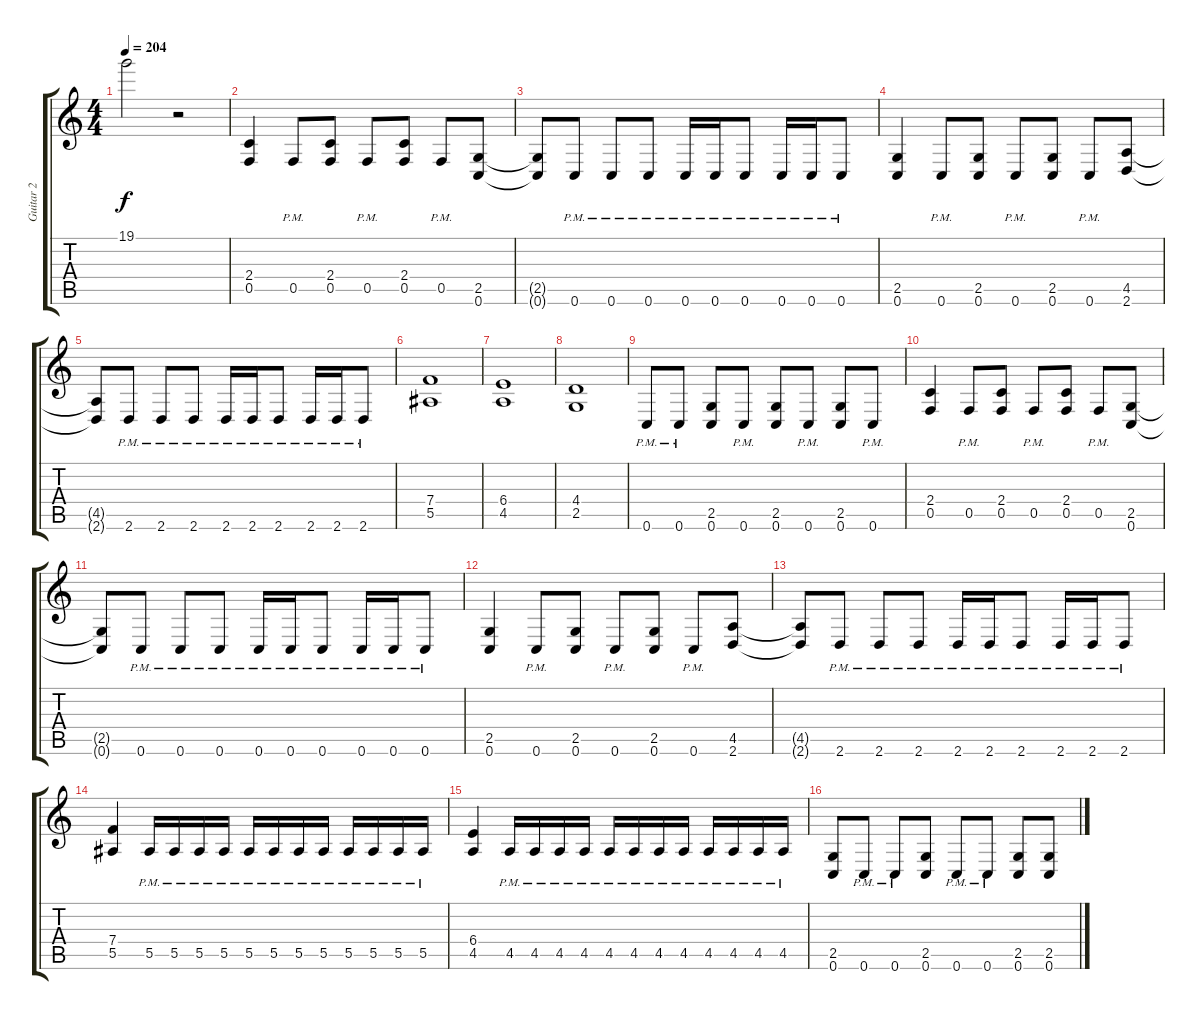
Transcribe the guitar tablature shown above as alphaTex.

\track ("Guitar 2" "Guitar 2") {instrument distortionguitar}
\staff {score tabs}
\tuning (C4 G3 Eb3 Bb2 F2 C2) {hide}
\ts (4 4)
\tempo 204
\clef g2
\ks c
19.1{t}.2{dy f} r.2 |
(2.4 0.5).4 0.5{pm}.8 (2.4 0.5).8 0.5{pm}.8 (2.4 0.5).8 0.5{pm}.8 (2.5 0.6).8 |
(2.5{t} 0.6{t}).8 0.6{pm}.8 0.6{pm}.8 0.6{pm}.8 0.6{pm}.16 0.6{pm}.16 0.6{pm}.8 0.6{pm}.16 0.6{pm}.16 0.6{pm}.8 |
(2.5 0.6).4 0.6{pm}.8 (2.5 0.6).8 0.6{pm}.8 (2.5 0.6).8 0.6{pm}.8 (4.5 2.6).8 |
(4.5{t} 2.6{t}).8 2.6{pm}.8 2.6{pm}.8 2.6{pm}.8 2.6{pm}.16 2.6{pm}.16 2.6{pm}.8 2.6{pm}.16 2.6{pm}.16 2.6{pm}.8 |
(7.4 5.5).1 |
(6.4 4.5).1 |
(4.4 2.5).1 |
0.6{pm}.8 0.6{pm}.8 (2.5 0.6).8 0.6{pm}.8 (2.5 0.6).8 0.6{pm}.8 (2.5 0.6).8 0.6{pm}.8 |
(2.4 0.5).4 0.5{pm}.8 (2.4 0.5).8 0.5{pm}.8 (2.4 0.5).8 0.5{pm}.8 (2.5 0.6).8 |
(2.5{t} 0.6{t}).8 0.6{pm}.8 0.6{pm}.8 0.6{pm}.8 0.6{pm}.16 0.6{pm}.16 0.6{pm}.8 0.6{pm}.16 0.6{pm}.16 0.6{pm}.8 |
(2.5 0.6).4 0.6{pm}.8 (2.5 0.6).8 0.6{pm}.8 (2.5 0.6).8 0.6{pm}.8 (4.5 2.6).8 |
(4.5{t} 2.6{t}).8 2.6{pm}.8 2.6{pm}.8 2.6{pm}.8 2.6{pm}.16 2.6{pm}.16 2.6{pm}.8 2.6{pm}.16 2.6{pm}.16 2.6{pm}.8 |
(7.4 5.5).4 5.5{pm}.16 5.5{pm}.16 5.5{pm}.16 5.5{pm}.16 5.5{pm}.16 5.5{pm}.16 5.5{pm}.16 5.5{pm}.16 5.5{pm}.16 5.5{pm}.16 5.5{pm}.16 5.5{pm}.16 |
(6.4 4.5).4 4.5{pm}.16 4.5{pm}.16 4.5{pm}.16 4.5{pm}.16 4.5{pm}.16 4.5{pm}.16 4.5{pm}.16 4.5{pm}.16 4.5{pm}.16 4.5{pm}.16 4.5{pm}.16 4.5{pm}.16 |
(2.5 0.6).8 0.6{pm}.8 0.6{pm}.8 (2.5 0.6).8 0.6{pm}.8 0.6{pm}.8 (2.5 0.6).8 (2.5 0.6).8
